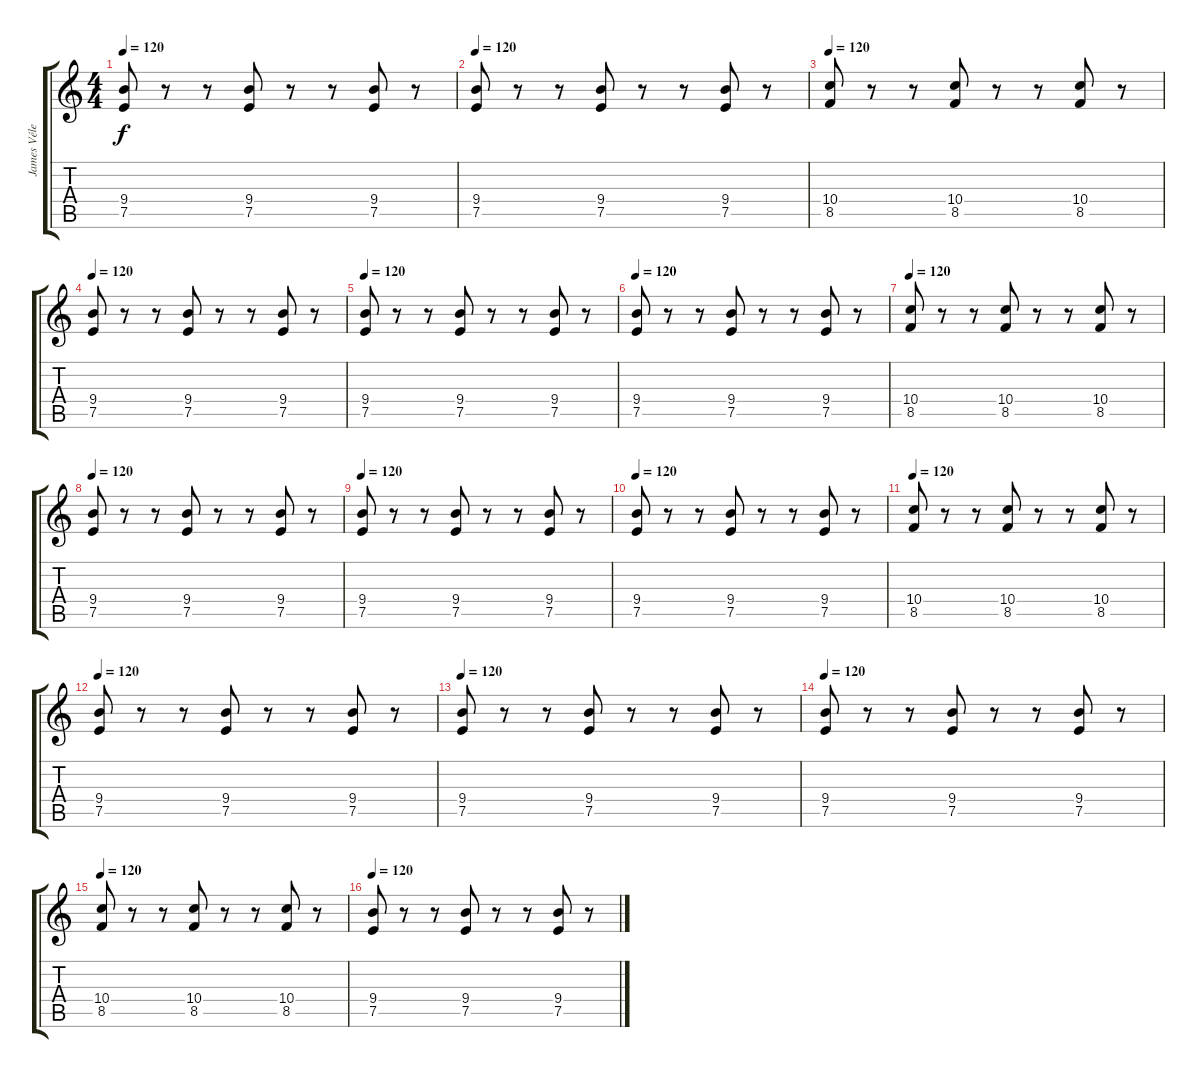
\track ("James Vélez" "James Véle") {instrument distortionguitar}
\staff {score tabs}
\tuning (E4 B3 G3 D3 A2 E2) {hide}
\ts (4 4)
\tempo 120
\clef g2
\ks c
(9.4 7.5).8{dy f} r.8 r.8 (9.4 7.5).8 r.8 r.8 (9.4 7.5).8 r.8 |
\tempo 120
(9.4 7.5).8 r.8 r.8 (9.4 7.5).8 r.8 r.8 (9.4 7.5).8 r.8 |
\tempo 120
(10.4 8.5).8 r.8 r.8 (10.4 8.5).8 r.8 r.8 (10.4 8.5).8 r.8 |
\tempo 120
(9.4 7.5).8 r.8 r.8 (9.4 7.5).8 r.8 r.8 (9.4 7.5).8 r.8 |
\tempo 120
(9.4 7.5).8 r.8 r.8 (9.4 7.5).8 r.8 r.8 (9.4 7.5).8 r.8 |
\tempo 120
(9.4 7.5).8 r.8 r.8 (9.4 7.5).8 r.8 r.8 (9.4 7.5).8 r.8 |
\tempo 120
(10.4 8.5).8 r.8 r.8 (10.4 8.5).8 r.8 r.8 (10.4 8.5).8 r.8 |
\tempo 120
(9.4 7.5).8 r.8 r.8 (9.4 7.5).8 r.8 r.8 (9.4 7.5).8 r.8 |
\tempo 120
(9.4 7.5).8 r.8 r.8 (9.4 7.5).8 r.8 r.8 (9.4 7.5).8 r.8 |
\tempo 120
(9.4 7.5).8 r.8 r.8 (9.4 7.5).8 r.8 r.8 (9.4 7.5).8 r.8 |
\tempo 120
(10.4 8.5).8 r.8 r.8 (10.4 8.5).8 r.8 r.8 (10.4 8.5).8 r.8 |
\tempo 120
(9.4 7.5).8 r.8 r.8 (9.4 7.5).8 r.8 r.8 (9.4 7.5).8 r.8 |
\tempo 120
(9.4 7.5).8 r.8 r.8 (9.4 7.5).8 r.8 r.8 (9.4 7.5).8 r.8 |
\tempo 120
(9.4 7.5).8 r.8 r.8 (9.4 7.5).8 r.8 r.8 (9.4 7.5).8 r.8 |
\tempo 120
(10.4 8.5).8 r.8 r.8 (10.4 8.5).8 r.8 r.8 (10.4 8.5).8 r.8 |
\tempo 120
(9.4 7.5).8 r.8 r.8 (9.4 7.5).8 r.8 r.8 (9.4 7.5).8 r.8
